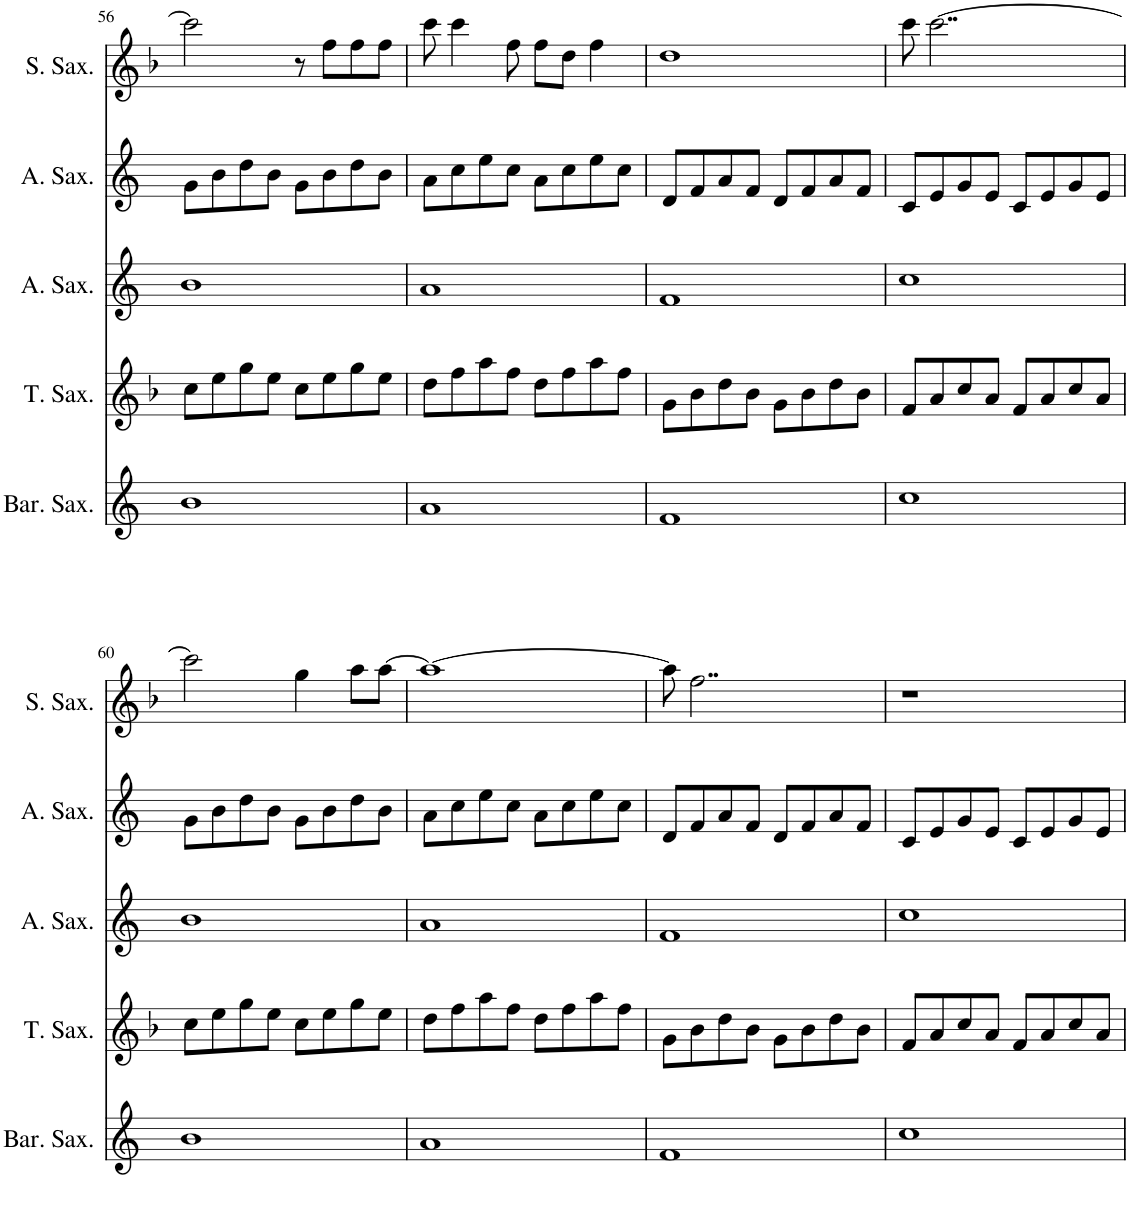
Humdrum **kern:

**kern	**kern	**kern	**kern	**kern
*part5	*part4	*part3	*part2	*part1
*staff5	*staff4	*staff3	*staff2	*staff1
*I"Baritone Saxophone	*I"Tenor Saxophone	*I"Alto Saxophone	*I"Alto Saxophone	*I"Soprano Saxophone
*I'Bar. Sax.	*I'T. Sax.	*I'A. Sax.	*I'A. Sax.	*I'S. Sax.
!!LO:PB:g=z
*clefG2	*clefG2	*clefG2	*clefG2	*clefG2
*Trd12c21	*Trd8c14	*Trd5c9	*Trd5c9	*Trd1c2
*k[]	*k[b-]	*k[]	*k[]	*k[b-]
*M4/4	*M4/4	*M4/4	*M4/4	*M4/4
=56	=56	=56	=56	=56
1b	8cc\L	1b	8g\L	2ccc\]
.	8ee\	.	8b\	.
.	8gg\	.	8dd\	.
.	8ee\J	.	8b\J	.
.	8cc\L	.	8g\L	8r
.	8ee\	.	8b\	8ff\L
.	8gg\	.	8dd\	8ff\
.	8ee\J	.	8b\J	8ff\J
=57	=57	=57	=57	=57
1a	8dd\L	1a	8a\L	8ccc\
.	8ff\	.	8cc\	4ccc\
.	8aa\	.	8ee\	.
.	8ff\J	.	8cc\J	8ff\
.	8dd\L	.	8a\L	8ff\L
.	8ff\	.	8cc\	8dd\J
.	8aa\	.	8ee\	4ff\
.	8ff\J	.	8cc\J	.
=58	=58	=58	=58	=58
1f	8g\L	1f	8d/L	1dd
.	8b-\	.	8f/	.
.	8dd\	.	8a/	.
.	8b-\J	.	8f/J	.
.	8g\L	.	8d/L	.
.	8b-\	.	8f/	.
.	8dd\	.	8a/	.
.	8b-\J	.	8f/J	.
=59	=59	=59	=59	=59
1cc	8f/L	1cc	8c/L	8ccc\
.	8a/	.	8e/	[2..ccc\
.	8cc/	.	8g/	.
.	8a/J	.	8e/J	.
.	8f/L	.	8c/L	.
.	8a/	.	8e/	.
.	8cc/	.	8g/	.
.	8a/J	.	8e/J	.
!!LO:LB:g=z
=60	=60	=60	=60	=60
1b	8cc\L	1b	8g\L	2ccc\]
.	8ee\	.	8b\	.
.	8gg\	.	8dd\	.
.	8ee\J	.	8b\J	.
.	8cc\L	.	8g\L	4gg\
.	8ee\	.	8b\	.
.	8gg\	.	8dd\	8aa\L
.	8ee\J	.	8b\J	[8aa\J
=61	=61	=61	=61	=61
1a	8dd\L	1a	8a\L	1aa_
.	8ff\	.	8cc\	.
.	8aa\	.	8ee\	.
.	8ff\J	.	8cc\J	.
.	8dd\L	.	8a\L	.
.	8ff\	.	8cc\	.
.	8aa\	.	8ee\	.
.	8ff\J	.	8cc\J	.
=62	=62	=62	=62	=62
1f	8g\L	1f	8d/L	8aa\]
.	8b-\	.	8f/	2..ff\
.	8dd\	.	8a/	.
.	8b-\J	.	8f/J	.
.	8g\L	.	8d/L	.
.	8b-\	.	8f/	.
.	8dd\	.	8a/	.
.	8b-\J	.	8f/J	.
=63	=63	=63	=63	=63
1cc	8f/L	1cc	8c/L	1r
.	8a/	.	8e/	.
.	8cc/	.	8g/	.
.	8a/J	.	8e/J	.
.	8f/L	.	8c/L	.
.	8a/	.	8e/	.
.	8cc/	.	8g/	.
.	8a/J	.	8e/J	.
=	=	=	=	=
*-	*-	*-	*-	*-
